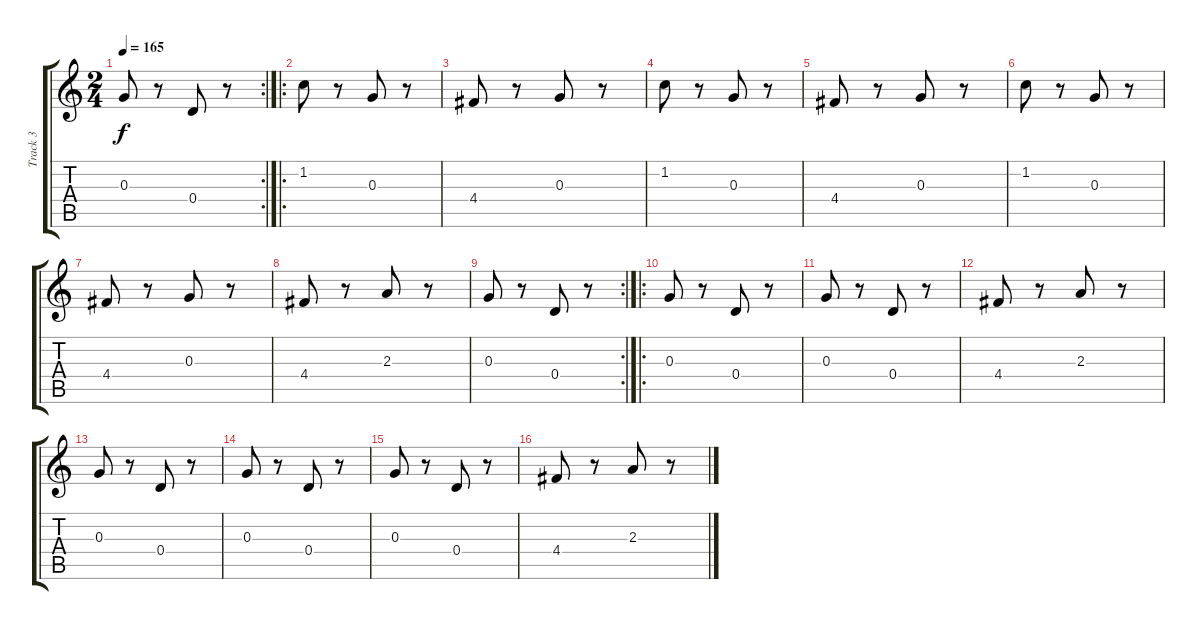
\track ("Track 3" "Track 3") {instrument electricbasspick}
\staff {score tabs}
\tuning (E4 B3 G3 D3 A2 E2) {hide}
\rc 2
\ts (2 4)
\tempo 165
\clef g2
\ks c
0.3.8{dy f} r.8 0.4.8 r.8 |
\ro
1.2.8 r.8 0.3.8 r.8 |
4.4.8 r.8 0.3.8 r.8 |
1.2.8 r.8 0.3.8 r.8 |
4.4.8 r.8 0.3.8 r.8 |
1.2.8 r.8 0.3.8 r.8 |
4.4.8 r.8 0.3.8 r.8 |
4.4.8 r.8 2.3.8 r.8 |
\rc 2
0.3.8 r.8 0.4.8 r.8 |
\ro
0.3.8 r.8 0.4.8 r.8 |
0.3.8 r.8 0.4.8 r.8 |
4.4.8 r.8 2.3.8 r.8 |
0.3.8 r.8 0.4.8 r.8 |
0.3.8 r.8 0.4.8 r.8 |
0.3.8 r.8 0.4.8 r.8 |
4.4.8 r.8 2.3.8 r.8
